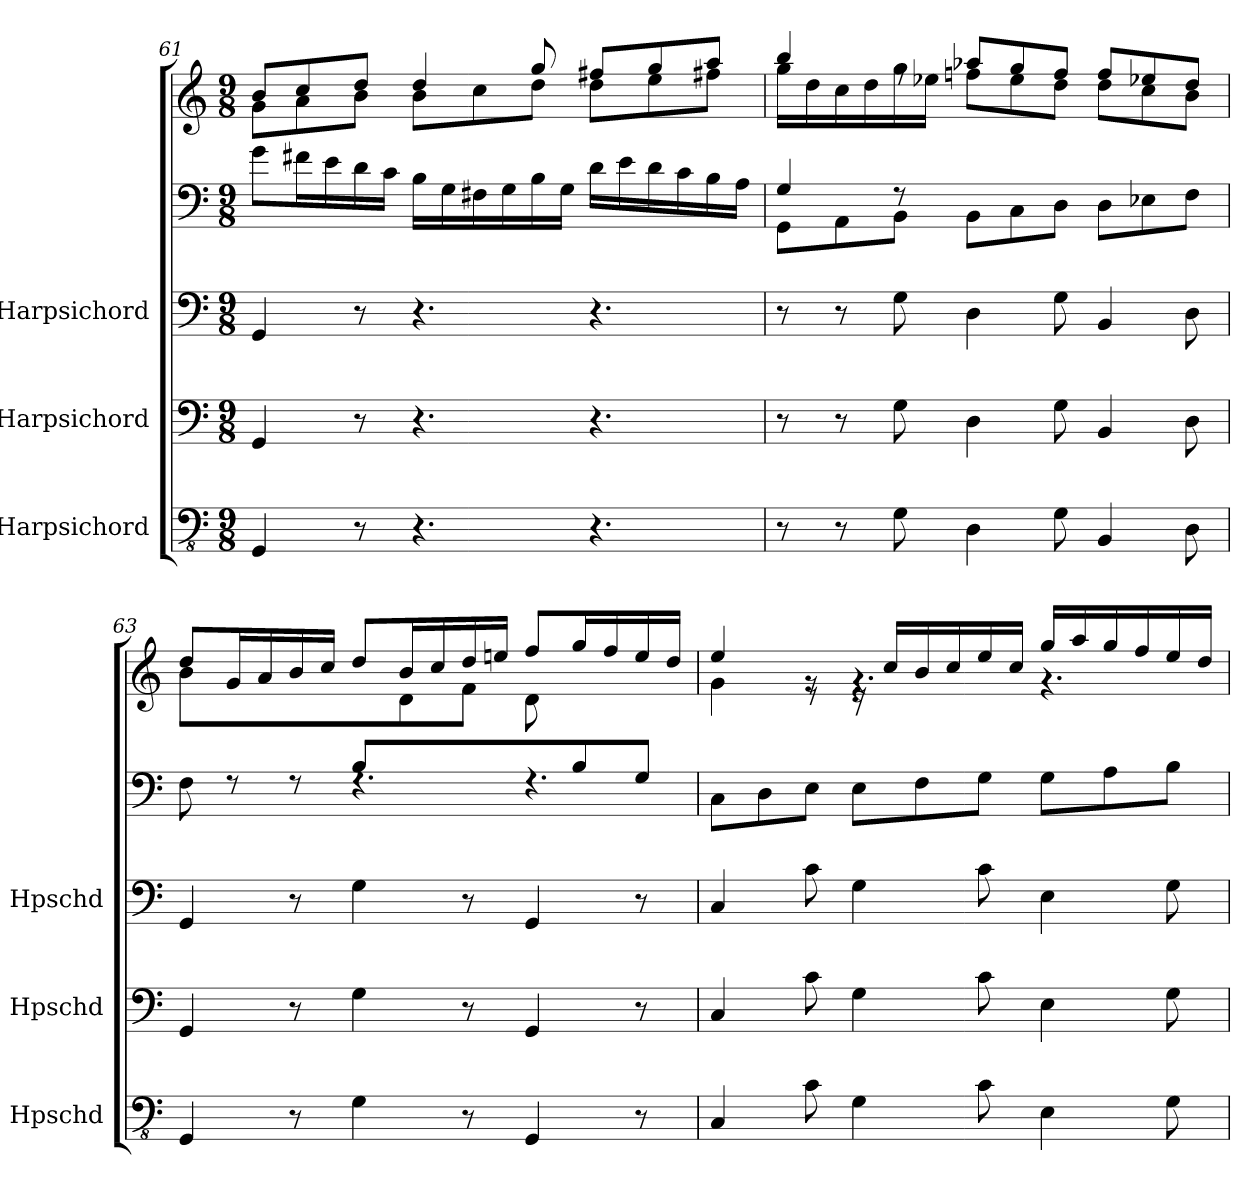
**kern	**kern	**kern	**kern	**kern
*part3	*part2	*part1	*part1	*part1
*staff5	*staff4	*staff3	*staff2	*staff1
*I"Harpsichord	*I"Harpsichord	*I"Harpsichord	*	*
*I'Hpschd	*I'Hpschd	*I'Hpschd	*	*
*clefFv4	*clefF4	*clefF4	*clefF4	*clefG2
*k[]	*k[]	*k[]	*k[]	*k[]
*M9/8	*M9/8	*M9/8	*M9/8	*M9/8
=61	=61	=61	=61	=61
*	*	*	*	*^
4GGG/	4GG/	4GG/	8g\L	8b/L	8g\L
.	.	.	16f#X\L	8cc/	8a\
.	.	.	16e\	.	.
8r	8r	8r	16d\	8dd/J	8b\J
.	.	.	16c\JJ	.	.
4.r	4.r	4.r	16B\LL	4dd/	8b\L
.	.	.	16G\	.	.
.	.	.	16F#X\	.	8cc\
.	.	.	16G\	.	.
.	.	.	16B\	8gg/	8dd\J
.	.	.	16G\JJ	.	.
4.r	4.r	4.r	16d\LL	8ff#X/L	8dd\L
.	.	.	16e\	.	.
.	.	.	16d\	8gg/	8ee\
.	.	.	16c\	.	.
.	.	.	16B\	8aa/J	8ff#X\J
.	.	.	16A\JJ	.	.
=62	=62	=62	=62	=62	=62
*	*	*	*^	*	*
8r	8r	8r	4G/	8GG\L	4bb/	16gg\LL
.	.	.	.	.	.	16dd\
8r	8r	8r	.	8AA\	.	16cc\
.	.	.	.	.	.	16dd\
8GG\	8G\	8G\	8r	8BB\J	8rff	16gg\
.	.	.	.	.	.	16ee-X\JJ
4DD\	4D\	4D\	8BB\L	2.ryy	8aa-X/L	8ffn\L
.	.	.	8C\	.	8gg/	8ee-\
8GG\	8G\	8G\	8D\J	.	8ff/J	8dd\J
4BBB/	4BB/	4BB/	8D\L	.	8ff/L	8dd\L
.	.	.	8E-X\	.	8ee-X/	8cc\
8DD\	8D\	8D\	8F\J	.	8dd/J	8b\J
=63	=63	=63	=63	=63	=63	=63
4GGG/	4GG/	4GG/	8ryy	8F\	8dd/L	8b\L
.	.	.	8B/	8rF	16g/L	4.ryy
.	.	.	.	.	16a/	.
8r	8r	8r	8G/J	8rF	16b/	.
.	.	.	.	.	16cc/JJ	.
4GG\	4G\	4G\	8B/L	4.rF	8dd/L	.
.	.	.	4.ryy	.	16b/L	8d\
.	.	.	.	.	16cc/	.
8r	8r	8r	.	.	16dd/	8f\J
.	.	.	.	.	16een/JJ	.
4GGG/	4GG/	4GG/	.	4.rF	8ff/L	8d\L
.	.	.	8B/	.	16gg/L	4ryy
.	.	.	.	.	16ff/	.
8r	8r	8r	8G/J	.	16ee/	.
.	.	.	.	.	16dd/JJ	.
*	*	*	*v	*v	*	*
!!LO:LB:g=z	!!
=64	=64	=64	=64	=64	=64
4CC/	4C/	4C/	8C\L	4ee/	4g\
.	.	.	8D\	.	.
8C\	8c\	8c\	8E\J	8rg	8r
4GG\	4G\	4G\	8E\L	16re	4.rg
.	.	.	.	16cc/LL	.
.	.	.	8F\	16b/	.
.	.	.	.	16cc/	.
8C\	8c\	8c\	8G\J	16ee/	.
.	.	.	.	16cc/JJ	.
4EE\	4E\	4E\	8G\L	16gg/LL	4.rg
.	.	.	.	16aa/	.
.	.	.	8A\	16gg/	.
.	.	.	.	16ff/	.
8GG\	8G\	8G\	8B\J	16ee/	.
.	.	.	.	16dd/JJ	.
*	*	*	*	*v	*v
=	=	=	=	=
*-	*-	*-	*-	*-
